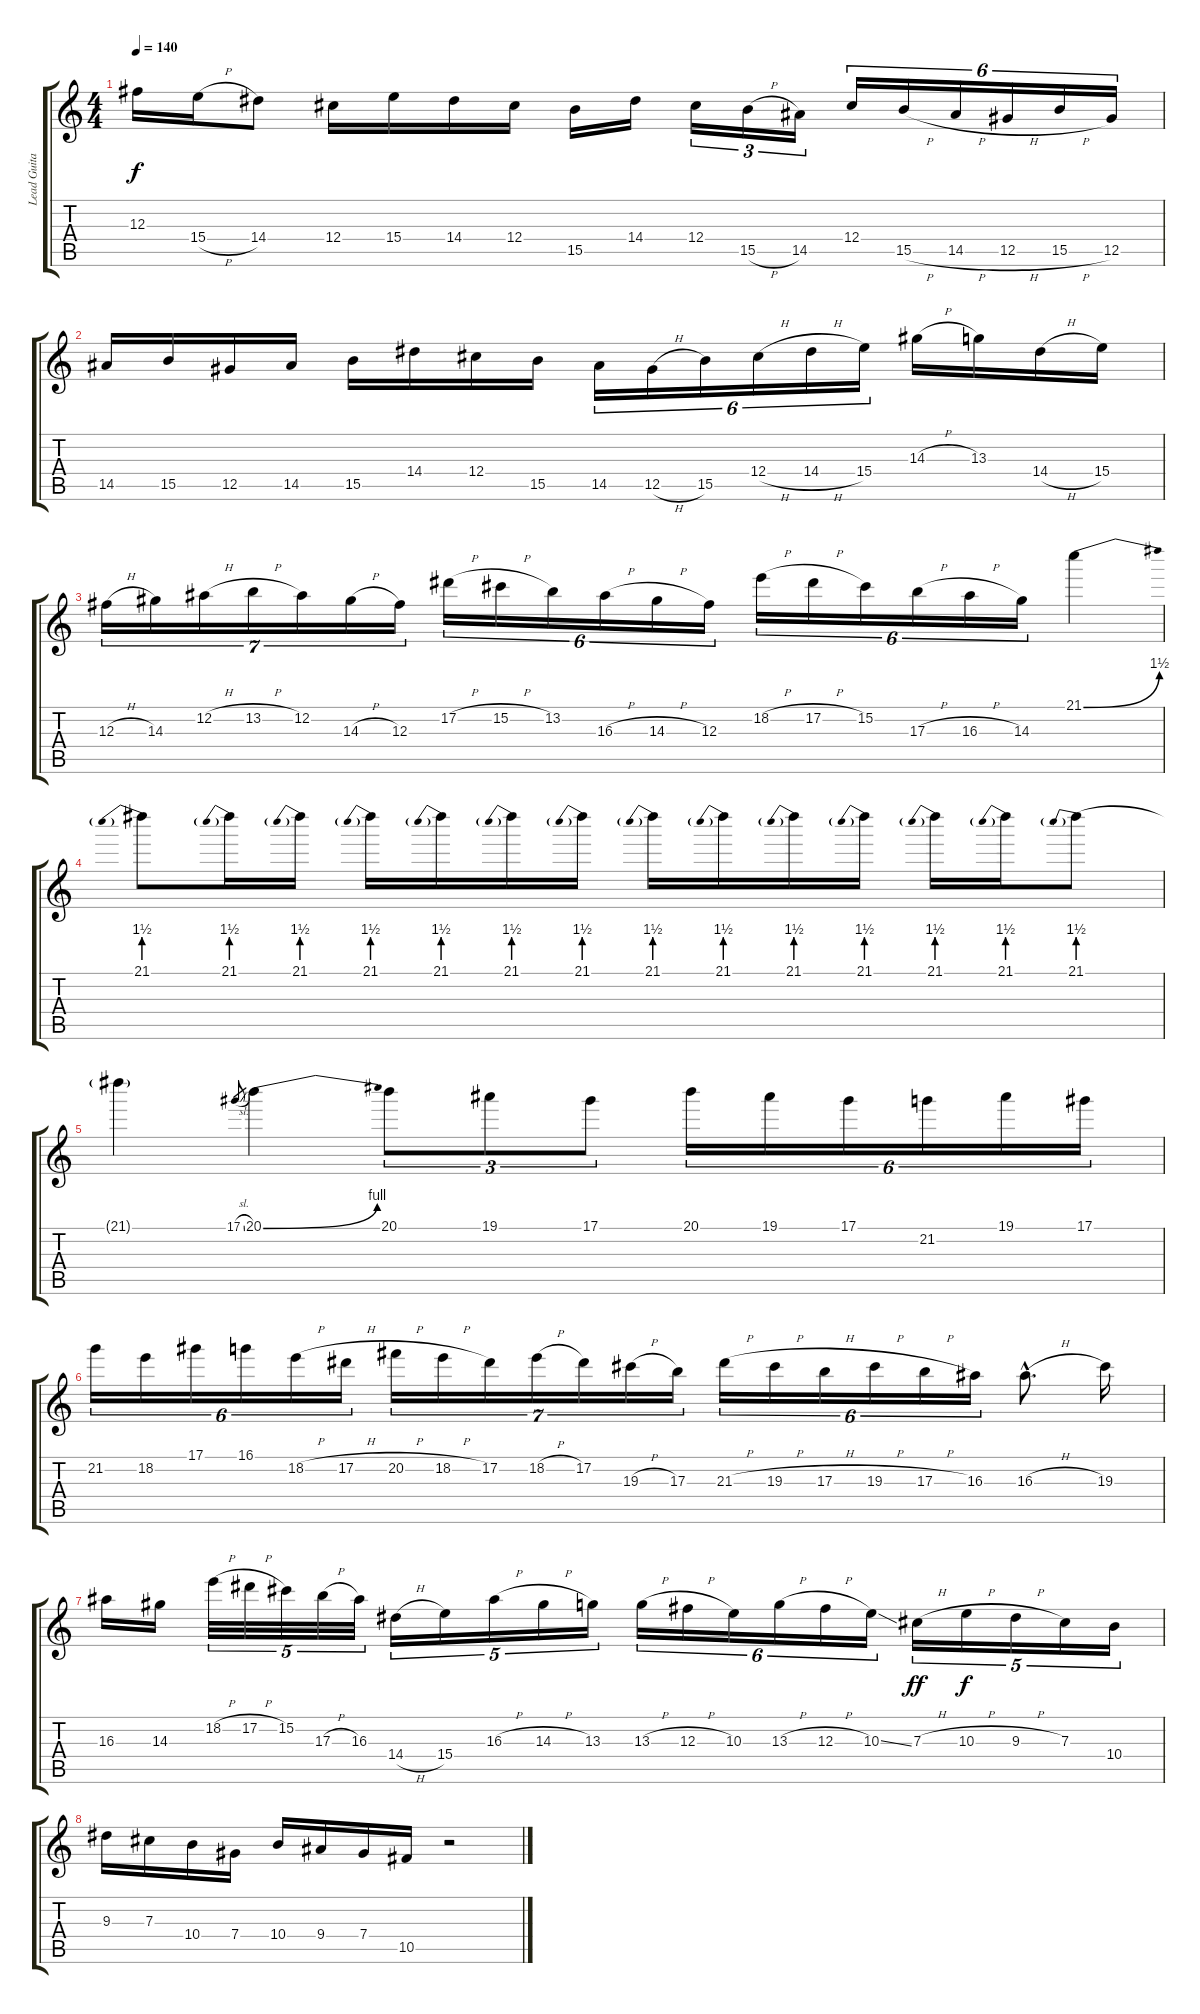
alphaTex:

\track ("Lead Guitar" "Lead Guita") {instrument overdrivenguitar}
\staff {score tabs}
\tuning (Eb4 Bb3 Gb3 Db3 Ab2 Eb2) {hide}
\ts (4 4)
\tempo 140
\clef g2
\ks c
12.3.16{dy f} 15.4{h}.16 14.4.8 12.4.16 15.4.16 14.4.16 12.4.16 15.5.16 14.4.16 12.4.16{tu (3 2)} 15.5{h}.16{tu (3 2)} 14.5.16{tu (3 2)} 12.4.16{tu (6 4)} 15.5{h}.16{tu (6 4)} 14.5{h}.16{tu (6 4)} 12.5{h}.16{tu (6 4)} 15.5{h}.16{tu (6 4)} 12.5.16{tu (6 4)} |
14.5.16 15.5.16 12.5.16 14.5.16 15.5.16 14.4.16 12.4.16 15.5.16 14.5.16{tu (6 4)} 12.5{h}.16{tu (6 4)} 15.5.16{tu (6 4)} 12.4{h}.16{tu (6 4)} 14.4{h}.16{tu (6 4)} 15.4.16{tu (6 4)} 14.3{h}.16 13.3.16 14.4{h}.16 15.4.16 |
12.3{h}.16{tu (7 4)} 14.3.16{tu (7 4)} 12.2{h}.16{tu (7 4)} 13.2{h}.16{tu (7 4)} 12.2.16{tu (7 4)} 14.3{h}.16{tu (7 4)} 12.3.16{tu (7 4)} 17.2{h}.16{tu (6 4)} 15.2{h}.16{tu (6 4)} 13.2.16{tu (6 4)} 16.3{h}.16{tu (6 4)} 14.3{h}.16{tu (6 4)} 12.3.16{tu (6 4)} 18.2{h}.16{tu (6 4)} 17.2{h}.16{tu (6 4)} 15.2.16{tu (6 4)} 17.3{h}.16{tu (6 4)} 16.3{h}.16{tu (6 4)} 14.3.16{tu (6 4)} 21.1{be (bend 0 0 60 6)}.4 |
21.1{be (prebend 0 6 60 6)}.8 21.1{be (prebend 0 6 60 6)}.16 21.1{be (prebend 0 6 60 6)}.16 21.1{be (prebend 0 6 60 6)}.16 21.1{be (prebend 0 6 60 6)}.16 21.1{be (prebend 0 6 60 6)}.16 21.1{be (prebend 0 6 60 6)}.16 21.1{be (prebend 0 6 60 6)}.16 21.1{be (prebend 0 6 60 6)}.16 21.1{be (prebend 0 6 60 6)}.16 21.1{be (prebend 0 6 60 6)}.16 21.1{be (prebend 0 6 60 6)}.16 21.1{be (prebend 0 6 60 6)}.16 21.1{be (prebend 0 6 60 6)}.8 |
21.1{t}.4 17.1{sl}.8{gr} 20.1{be (bend 0 0 60 4)}.4 20.1.8{tu (3 2)} 19.1.8{tu (3 2)} 17.1.8{tu (3 2)} 20.1.16{tu (6 4)} 19.1.16{tu (6 4)} 17.1.16{tu (6 4)} 21.2.16{tu (6 4)} 19.1.16{tu (6 4)} 17.1.16{tu (6 4)} |
21.2.16{tu (6 4)} 18.2.16{tu (6 4)} 17.1.16{tu (6 4)} 16.1.16{tu (6 4)} 18.2{h}.16{tu (6 4)} 17.2{h}.16{tu (6 4)} 20.2{h}.16{tu (7 4)} 18.2{h}.16{tu (7 4)} 17.2.16{tu (7 4)} 18.2{h}.16{tu (7 4)} 17.2.16{tu (7 4)} 19.3{h}.16{tu (7 4)} 17.3.16{tu (7 4)} 21.3{h}.16{tu (6 4)} 19.3{h}.16{tu (6 4)} 17.3{h}.16{tu (6 4)} 19.3{h}.16{tu (6 4)} 17.3{h}.16{tu (6 4)} 16.3.16{tu (6 4)} 16.3{h hac}.8{d} 19.3.16 |
16.3.16 14.3.16 18.2{h}.32{tu (5 4)} 17.2{h}.32{tu (5 4)} 15.2.32{tu (5 4)} 17.3{h}.32{tu (5 4)} 16.3.32{tu (5 4)} 14.4{h}.16{tu (5 4)} 15.4.16{tu (5 4)} 16.3{h}.16{tu (5 4)} 14.3{h}.16{tu (5 4)} 13.3.16{tu (5 4)} 13.3{h}.16{tu (6 4)} 12.3{h}.16{tu (6 4)} 10.3.16{tu (6 4)} 13.3{h}.16{tu (6 4)} 12.3{h}.16{tu (6 4)} 10.3{ss}.16{tu (6 4)} 7.3{h}.16{tu (5 4) dy ff} 10.3{h}.16{tu (5 4) dy f} 9.3{h}.16{tu (5 4)} 7.3.16{tu (5 4)} 10.4.16{tu (5 4)} |
9.3.16 7.3.16 10.4.16 7.4.16 10.4.16 9.4.16 7.4.16 10.5.16 r.2
